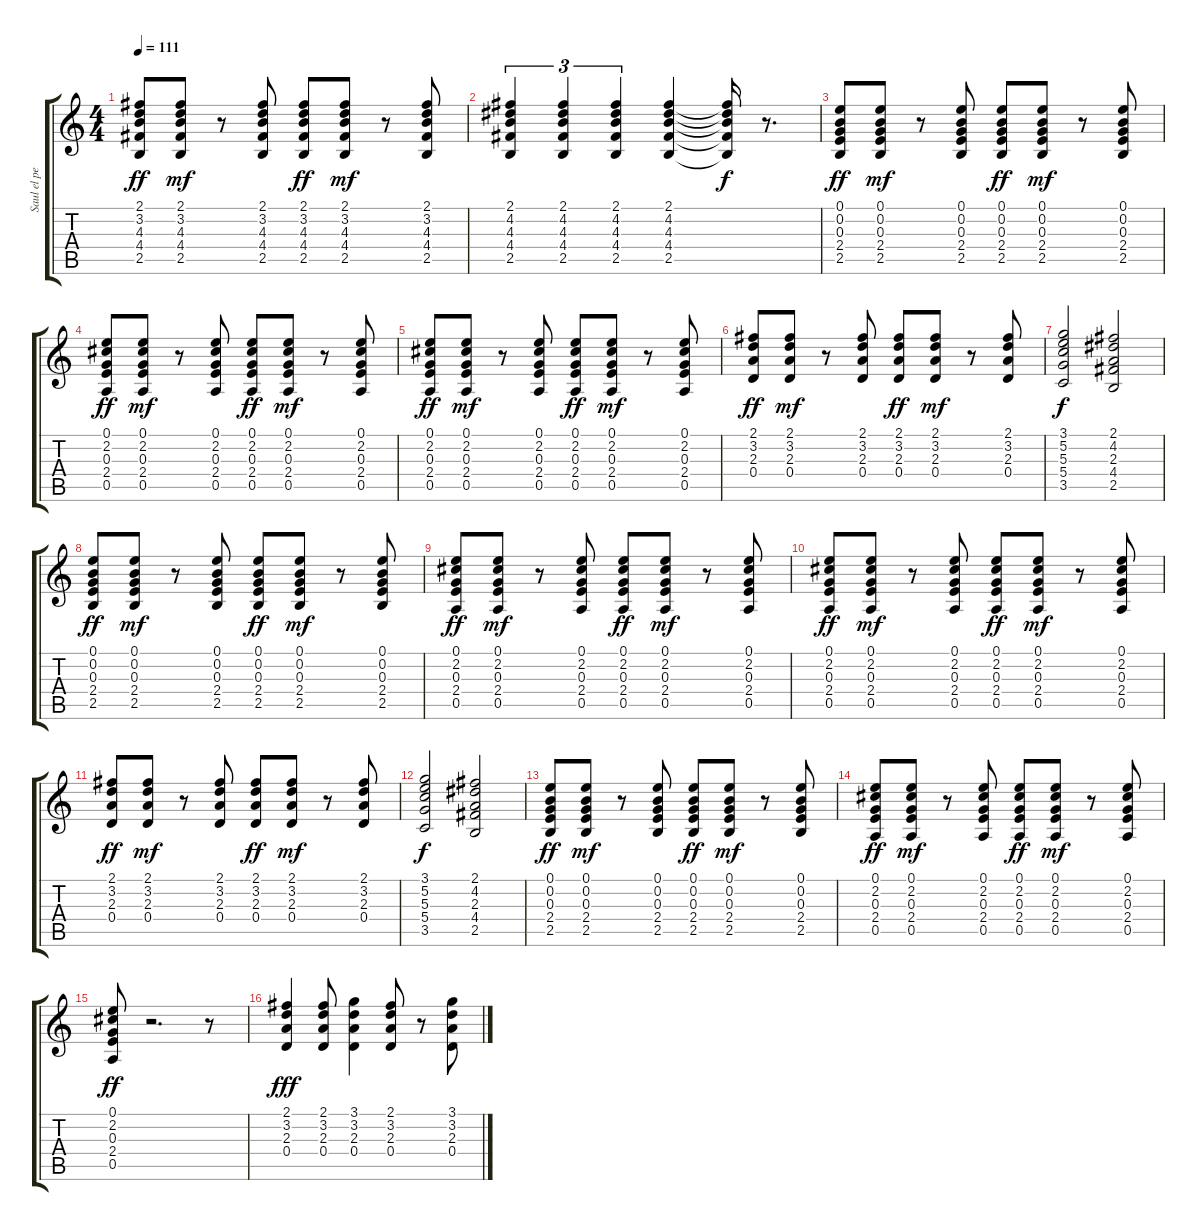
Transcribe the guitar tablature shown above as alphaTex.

\track ("Saul el pejefan" "Saul el pe") {instrument acousticguitarsteel}
\staff {score tabs}
\tuning (E4 B3 G3 D3 A2 E2) {hide}
\ts (4 4)
\tempo 111
\clef g2
\ks c
(2.1 3.2 4.3 4.4 2.5).8{dy ff} (2.1 3.2 4.3 4.4 2.5).8{dy mf} r.8 (2.1 3.2 4.3 4.4 2.5).8 (2.1 3.2 4.3 4.4 2.5).8{dy ff} (2.1 3.2 4.3 4.4 2.5).8{dy mf} r.8 (2.1 3.2 4.3 4.4 2.5).8 |
(2.1 4.2 4.3 4.4 2.5).4{tu (3 2)} (2.1 4.2 4.3 4.4 2.5).4{tu (3 2)} (2.1 4.2 4.3 4.4 2.5).4{tu (3 2)} (2.1 4.2 4.3 4.4 2.5).4 (2.1{t} 4.2{t} 4.3{t} 4.4{t} 2.5{t}).16{dy f} r.8{d} |
(0.1 0.2 0.3 2.4 2.5).8{dy ff} (0.1 0.2 0.3 2.4 2.5).8{dy mf} r.8 (0.1 0.2 0.3 2.4 2.5).8 (0.1 0.2 0.3 2.4 2.5).8{dy ff} (0.1 0.2 0.3 2.4 2.5).8{dy mf} r.8 (0.1 0.2 0.3 2.4 2.5).8 |
(0.1 2.2 0.3 2.4 0.5).8{dy ff} (0.1 2.2 0.3 2.4 0.5).8{dy mf} r.8 (0.1 2.2 0.3 2.4 0.5).8 (0.1 2.2 0.3 2.4 0.5).8{dy ff} (0.1 2.2 0.3 2.4 0.5).8{dy mf} r.8 (0.1 2.2 0.3 2.4 0.5).8 |
(0.1 2.2 0.3 2.4 0.5).8{dy ff} (0.1 2.2 0.3 2.4 0.5).8{dy mf} r.8 (0.1 2.2 0.3 2.4 0.5).8 (0.1 2.2 0.3 2.4 0.5).8{dy ff} (0.1 2.2 0.3 2.4 0.5).8{dy mf} r.8 (0.1 2.2 0.3 2.4 0.5).8 |
(2.1 3.2 2.3 0.4).8{dy ff} (2.1 3.2 2.3 0.4).8{dy mf} r.8 (2.1 3.2 2.3 0.4).8 (2.1 3.2 2.3 0.4).8{dy ff} (2.1 3.2 2.3 0.4).8{dy mf} r.8 (2.1 3.2 2.3 0.4).8 |
(3.1 5.2 5.3 5.4 3.5).2{dy f} (2.1 4.2 2.3 4.4 2.5).2 |
(0.1 0.2 0.3 2.4 2.5).8{dy ff} (0.1 0.2 0.3 2.4 2.5).8{dy mf} r.8 (0.1 0.2 0.3 2.4 2.5).8 (0.1 0.2 0.3 2.4 2.5).8{dy ff} (0.1 0.2 0.3 2.4 2.5).8{dy mf} r.8 (0.1 0.2 0.3 2.4 2.5).8 |
(0.1 2.2 0.3 2.4 0.5).8{dy ff} (0.1 2.2 0.3 2.4 0.5).8{dy mf} r.8 (0.1 2.2 0.3 2.4 0.5).8 (0.1 2.2 0.3 2.4 0.5).8{dy ff} (0.1 2.2 0.3 2.4 0.5).8{dy mf} r.8 (0.1 2.2 0.3 2.4 0.5).8 |
(0.1 2.2 0.3 2.4 0.5).8{dy ff} (0.1 2.2 0.3 2.4 0.5).8{dy mf} r.8 (0.1 2.2 0.3 2.4 0.5).8 (0.1 2.2 0.3 2.4 0.5).8{dy ff} (0.1 2.2 0.3 2.4 0.5).8{dy mf} r.8 (0.1 2.2 0.3 2.4 0.5).8 |
(2.1 3.2 2.3 0.4).8{dy ff} (2.1 3.2 2.3 0.4).8{dy mf} r.8 (2.1 3.2 2.3 0.4).8 (2.1 3.2 2.3 0.4).8{dy ff} (2.1 3.2 2.3 0.4).8{dy mf} r.8 (2.1 3.2 2.3 0.4).8 |
(3.1 5.2 5.3 5.4 3.5).2{dy f} (2.1 4.2 2.3 4.4 2.5).2 |
(0.1 0.2 0.3 2.4 2.5).8{dy ff} (0.1 0.2 0.3 2.4 2.5).8{dy mf} r.8 (0.1 0.2 0.3 2.4 2.5).8 (0.1 0.2 0.3 2.4 2.5).8{dy ff} (0.1 0.2 0.3 2.4 2.5).8{dy mf} r.8 (0.1 0.2 0.3 2.4 2.5).8 |
(0.1 2.2 0.3 2.4 0.5).8{dy ff} (0.1 2.2 0.3 2.4 0.5).8{dy mf} r.8 (0.1 2.2 0.3 2.4 0.5).8 (0.1 2.2 0.3 2.4 0.5).8{dy ff} (0.1 2.2 0.3 2.4 0.5).8{dy mf} r.8 (0.1 2.2 0.3 2.4 0.5).8 |
(0.1 2.2 0.3 2.4 0.5).8{dy ff} r.2{d} r.8 |
(2.1 3.2 2.3 0.4).4{dy fff} (2.1 3.2 2.3 0.4).8 (3.1 3.2 2.3 0.4).4 (2.1 3.2 2.3 0.4).8 r.8 (3.1 3.2 2.3 0.4).8
